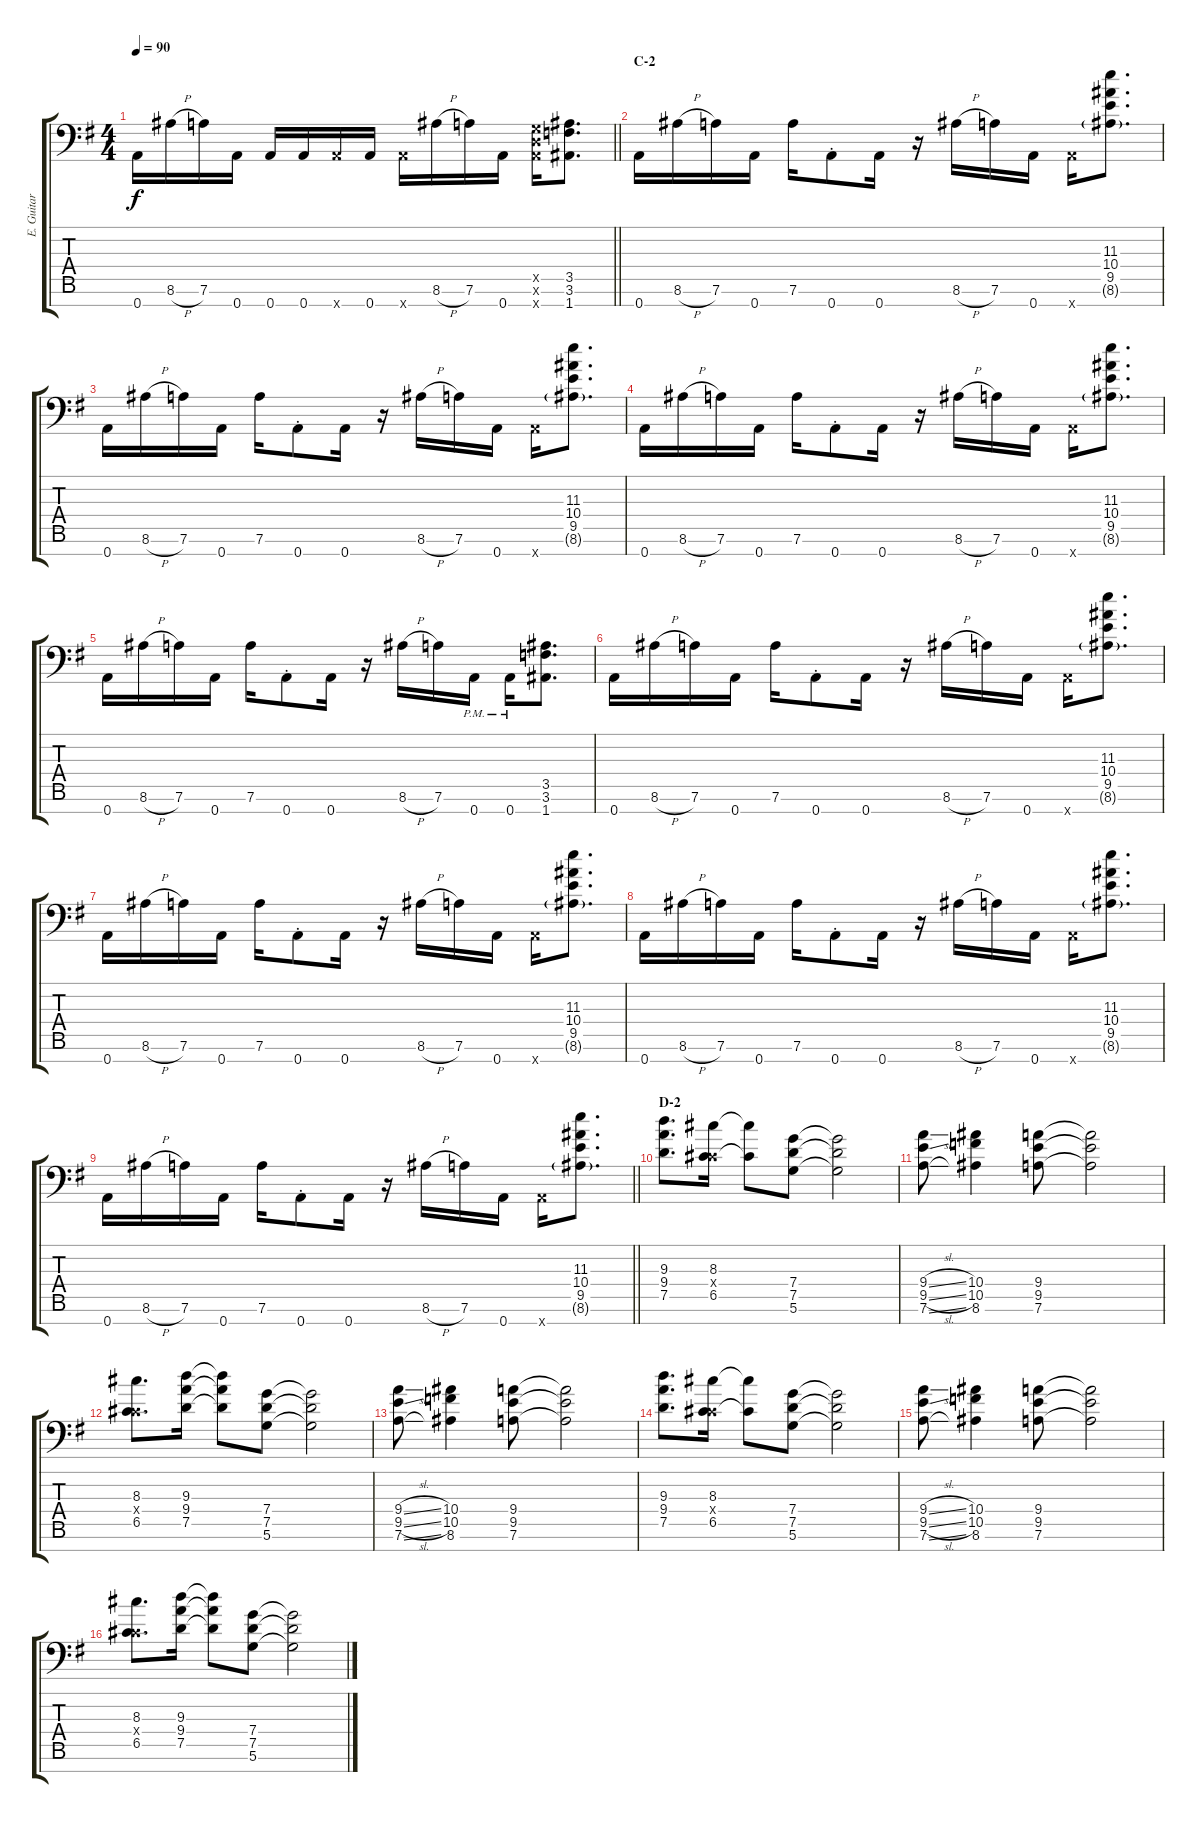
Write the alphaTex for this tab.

\track ("E. Guitar II" "E. Guitar ") {instrument overdrivenguitar}
\staff {score tabs}
\tuning (D4 A3 F3 C3 G2 D2 A1) {hide}
\ts (4 4)
\tempo 90
\clef f4
\barLineRight lightlight
\ks g
0.7.16{dy f} 8.6{h}.16 7.6.16 0.7.16 0.7.16 0.7.16 0.7{x}.16 0.7.16 0.7{x}.16 8.6{h}.16 7.6.16 0.7.16 (0.5{x} 0.6{x} 0.7{x}).16 (3.5 3.6 1.7).8{d} |
\section ("" "C-2")
0.7.16 8.6{h}.16 7.6.16 0.7.16 7.6.16 0.7{st}.8 0.7.16 r.16 8.6{h}.16 7.6.16 0.7.16 0.7{x}.16 (11.3 10.4 9.5 8.6{g}).8{d} |
0.7.16 8.6{h}.16 7.6.16 0.7.16 7.6.16 0.7{st}.8 0.7.16 r.16 8.6{h}.16 7.6.16 0.7.16 0.7{x}.16 (11.3 10.4 9.5 8.6{g}).8{d} |
0.7.16 8.6{h}.16 7.6.16 0.7.16 7.6.16 0.7{st}.8 0.7.16 r.16 8.6{h}.16 7.6.16 0.7.16 0.7{x}.16 (11.3 10.4 9.5 8.6{g}).8{d} |
0.7.16 8.6{h}.16 7.6.16 0.7.16 7.6.16 0.7{st}.8 0.7.16 r.16 8.6{h}.16 7.6.16 0.7{pm}.16 0.7{pm}.16 (3.5 3.6 1.7).8{d} |
0.7.16 8.6{h}.16 7.6.16 0.7.16 7.6.16 0.7{st}.8 0.7.16 r.16 8.6{h}.16 7.6.16 0.7.16 0.7{x}.16 (11.3 10.4 9.5 8.6{g}).8{d} |
0.7.16 8.6{h}.16 7.6.16 0.7.16 7.6.16 0.7{st}.8 0.7.16 r.16 8.6{h}.16 7.6.16 0.7.16 0.7{x}.16 (11.3 10.4 9.5 8.6{g}).8{d} |
0.7.16 8.6{h}.16 7.6.16 0.7.16 7.6.16 0.7{st}.8 0.7.16 r.16 8.6{h}.16 7.6.16 0.7.16 0.7{x}.16 (11.3 10.4 9.5 8.6{g}).8{d} |
\barLineRight lightlight
0.7.16 8.6{h}.16 7.6.16 0.7.16 7.6.16 0.7{st}.8 0.7.16 r.16 8.6{h}.16 7.6.16 0.7.16 0.7{x}.16 (11.3 10.4 9.5 8.6{g}).8{d} |
\section ("" "D-2")
(9.3 9.4 7.5).8{d} (8.3 0.4{x} 6.5).16 (8.3{t} 6.5{t}).8 (7.4 7.5 5.6).8 (7.4{t} 7.5{t} 5.6{t}).2 |
(9.4{sl} 9.5{sl} 7.6{sl}).8 (10.4 10.5 8.6).4 (9.4 9.5 7.6).8 (9.4{t} 9.5{t} 7.6{t}).2 |
(8.3 0.4{x} 6.5).8{d} (9.3 9.4 7.5).16 (9.3{t} 9.4{t} 7.5{t}).8 (7.4 7.5 5.6).8 (7.4{t} 7.5{t} 5.6{t}).2 |
(9.4{sl} 9.5{sl} 7.6{sl}).8 (10.4 10.5 8.6).4 (9.4 9.5 7.6).8 (9.4{t} 9.5{t} 7.6{t}).2 |
(9.3 9.4 7.5).8{d} (8.3 0.4{x} 6.5).16 (8.3{t} 6.5{t}).8 (7.4 7.5 5.6).8 (7.4{t} 7.5{t} 5.6{t}).2 |
(9.4{sl} 9.5{sl} 7.6{sl}).8 (10.4 10.5 8.6).4 (9.4 9.5 7.6).8 (9.4{t} 9.5{t} 7.6{t}).2 |
(8.3 0.4{x} 6.5).8{d} (9.3 9.4 7.5).16 (9.3{t} 9.4{t} 7.5{t}).8 (7.4 7.5 5.6).8 (7.4{t} 7.5{t} 5.6{t}).2
